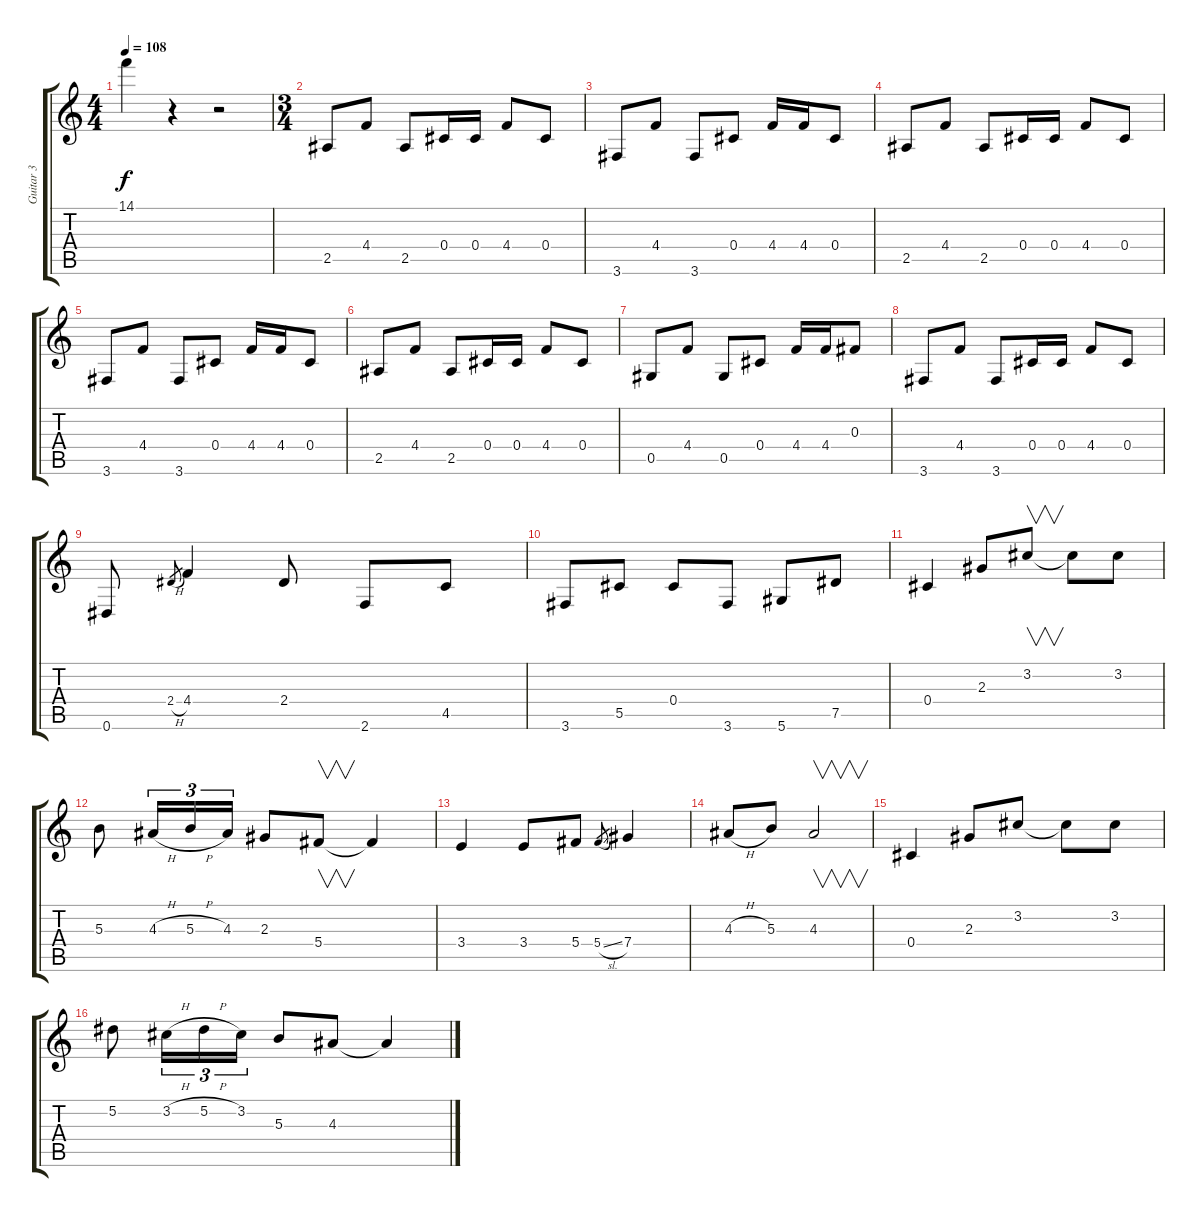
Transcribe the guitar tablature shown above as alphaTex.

\track ("Guitar 3" "Guitar 3") {instrument electricguitarclean}
\staff {score tabs}
\tuning (Eb4 Bb3 Gb3 Db3 Ab2 Eb2) {hide}
\ts (4 4)
\tempo 108
\clef g2
\ks c
14.1{t}.4{dy f} r.4 r.2 |
\ts (3 4)
2.5.8 4.4.8 2.5.8 0.4.16 0.4.16 4.4.8 0.4.8 |
3.6.8 4.4.8 3.6.8 0.4.8 4.4.16 4.4.16 0.4.8 |
2.5.8 4.4.8 2.5.8 0.4.16 0.4.16 4.4.8 0.4.8 |
3.6.8 4.4.8 3.6.8 0.4.8 4.4.16 4.4.16 0.4.8 |
2.5.8 4.4.8 2.5.8 0.4.16 0.4.16 4.4.8 0.4.8 |
0.5.8 4.4.8 0.5.8 0.4.8 4.4.16 4.4.16 0.3.8 |
3.6.8 4.4.8 3.6.8 0.4.16 0.4.16 4.4.8 0.4.8 |
0.6.8 2.4{h}.8{gr} 4.4.4 2.4.8 2.6.8 4.5.8 |
3.6.8 5.5.8 0.4.8 3.6.8 5.6.8 7.5.8 |
0.4.4 2.3.8 3.2.8{v} 3.2{t}.8 3.2.8 |
5.3.8 4.3{h}.16{tu (3 2)} 5.3{h}.16{tu (3 2)} 4.3.16{tu (3 2)} 2.3.8 5.4.8{v} 5.4{t}.4 |
3.4.4 3.4.8 5.4.8 5.4{sl}.8{gr} 7.4.4 |
4.3{h}.8 5.3.8 4.3.2{v} |
0.4.4 2.3.8 3.2.8 3.2{t}.8 3.2.8 |
5.2.8 3.2{h}.16{tu (3 2)} 5.2{h}.16{tu (3 2)} 3.2.16{tu (3 2)} 5.3.8 4.3.8 4.3{t}.4
